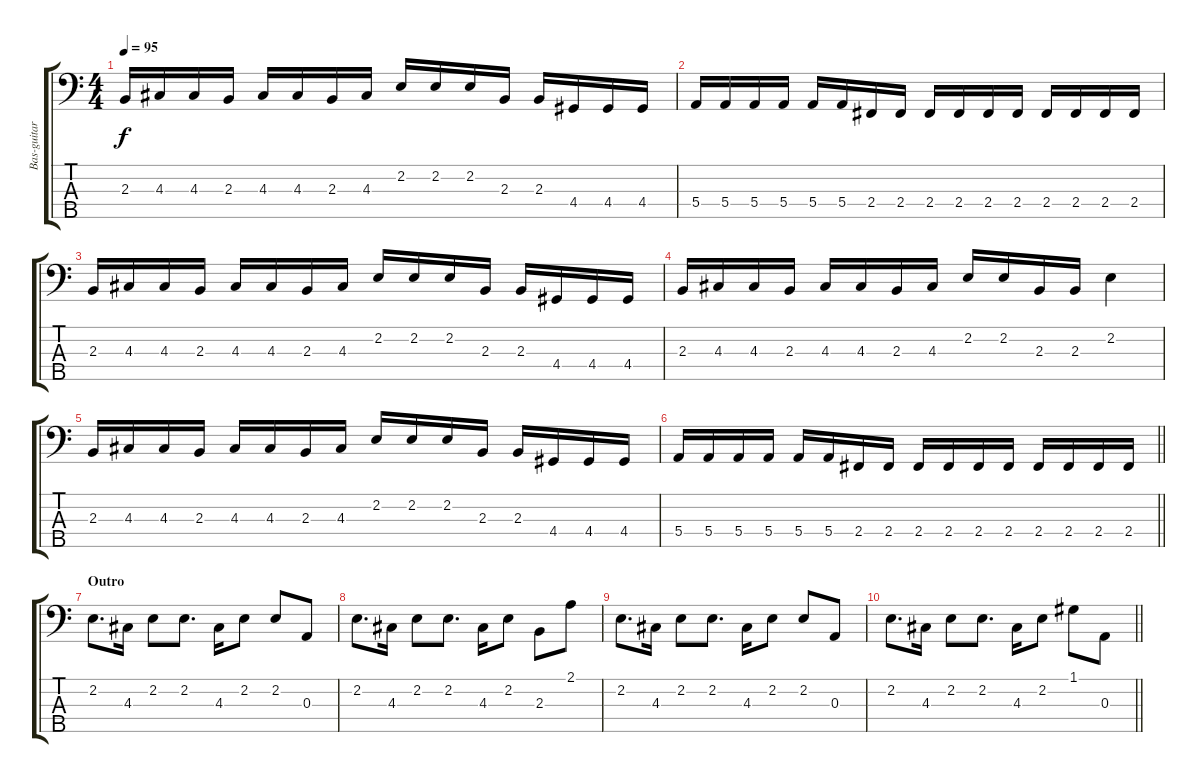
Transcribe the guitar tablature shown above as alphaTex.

\track ("Bas-guitar" "Bas-guitar") {instrument electricbassfinger}
\staff {score tabs}
\tuning (G2 D2 A1 E1 B0) {hide}
\ts (4 4)
\tempo 95
\clef f4
\ks c
2.3.16{dy f} 4.3.16 4.3.16 2.3.16 4.3.16 4.3.16 2.3.16 4.3.16 2.2.16 2.2.16 2.2.16 2.3.16 2.3.16 4.4.16 4.4.16 4.4.16 |
5.4.16 5.4.16 5.4.16 5.4.16 5.4.16 5.4.16 2.4.16 2.4.16 2.4.16 2.4.16 2.4.16 2.4.16 2.4.16 2.4.16 2.4.16 2.4.16 |
2.3.16 4.3.16 4.3.16 2.3.16 4.3.16 4.3.16 2.3.16 4.3.16 2.2.16 2.2.16 2.2.16 2.3.16 2.3.16 4.4.16 4.4.16 4.4.16 |
2.3.16 4.3.16 4.3.16 2.3.16 4.3.16 4.3.16 2.3.16 4.3.16 2.2.16 2.2.16 2.3.16 2.3.16 2.2.4 |
2.3.16 4.3.16 4.3.16 2.3.16 4.3.16 4.3.16 2.3.16 4.3.16 2.2.16 2.2.16 2.2.16 2.3.16 2.3.16 4.4.16 4.4.16 4.4.16 |
\barLineRight lightlight
5.4.16 5.4.16 5.4.16 5.4.16 5.4.16 5.4.16 2.4.16 2.4.16 2.4.16 2.4.16 2.4.16 2.4.16 2.4.16 2.4.16 2.4.16 2.4.16 |
\section ("" "Outro")
2.2.8{d} 4.3.16 2.2.8 2.2.8{d} 4.3.16 2.2.8 2.2.8 0.3.8 |
2.2.8{d} 4.3.16 2.2.8 2.2.8{d} 4.3.16 2.2.8 2.3.8 2.1.8 |
2.2.8{d} 4.3.16 2.2.8 2.2.8{d} 4.3.16 2.2.8 2.2.8 0.3.8 |
\barLineRight lightlight
2.2.8{d} 4.3.16 2.2.8 2.2.8{d} 4.3.16 2.2.8 1.1.8 0.3.8
